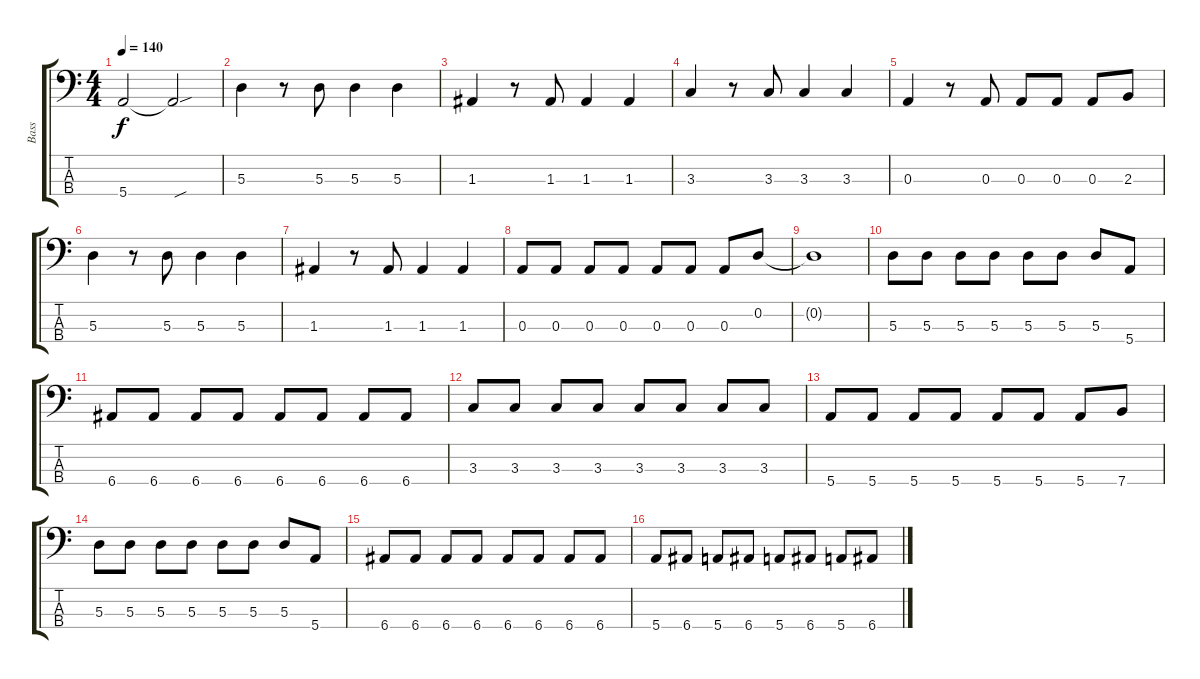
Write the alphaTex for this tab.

\track ("Bass" "Bass") {instrument electricbassfinger}
\staff {score tabs}
\tuning (G2 D2 A1 E1) {hide}
\ts (4 4)
\tempo 140
\clef f4
\ks c
5.4.2{dy f} 5.4{sou t}.2 |
5.3.4 r.8 5.3.8 5.3.4 5.3.4 |
1.3.4 r.8 1.3.8 1.3.4 1.3.4 |
3.3.4 r.8 3.3.8 3.3.4 3.3.4 |
0.3.4 r.8 0.3.8 0.3.8 0.3.8 0.3.8 2.3.8 |
5.3.4 r.8 5.3.8 5.3.4 5.3.4 |
1.3.4 r.8 1.3.8 1.3.4 1.3.4 |
0.3.8 0.3.8 0.3.8 0.3.8 0.3.8 0.3.8 0.3.8 0.2.8 |
0.2{t}.1 |
5.3.8 5.3.8 5.3.8 5.3.8 5.3.8 5.3.8 5.3.8 5.4.8 |
6.4.8 6.4.8 6.4.8 6.4.8 6.4.8 6.4.8 6.4.8 6.4.8 |
3.3.8 3.3.8 3.3.8 3.3.8 3.3.8 3.3.8 3.3.8 3.3.8 |
5.4.8 5.4.8 5.4.8 5.4.8 5.4.8 5.4.8 5.4.8 7.4.8 |
5.3.8 5.3.8 5.3.8 5.3.8 5.3.8 5.3.8 5.3.8 5.4.8 |
6.4.8 6.4.8 6.4.8 6.4.8 6.4.8 6.4.8 6.4.8 6.4.8 |
5.4.8 6.4.8 5.4.8 6.4.8 5.4.8 6.4.8 5.4.8 6.4.8
